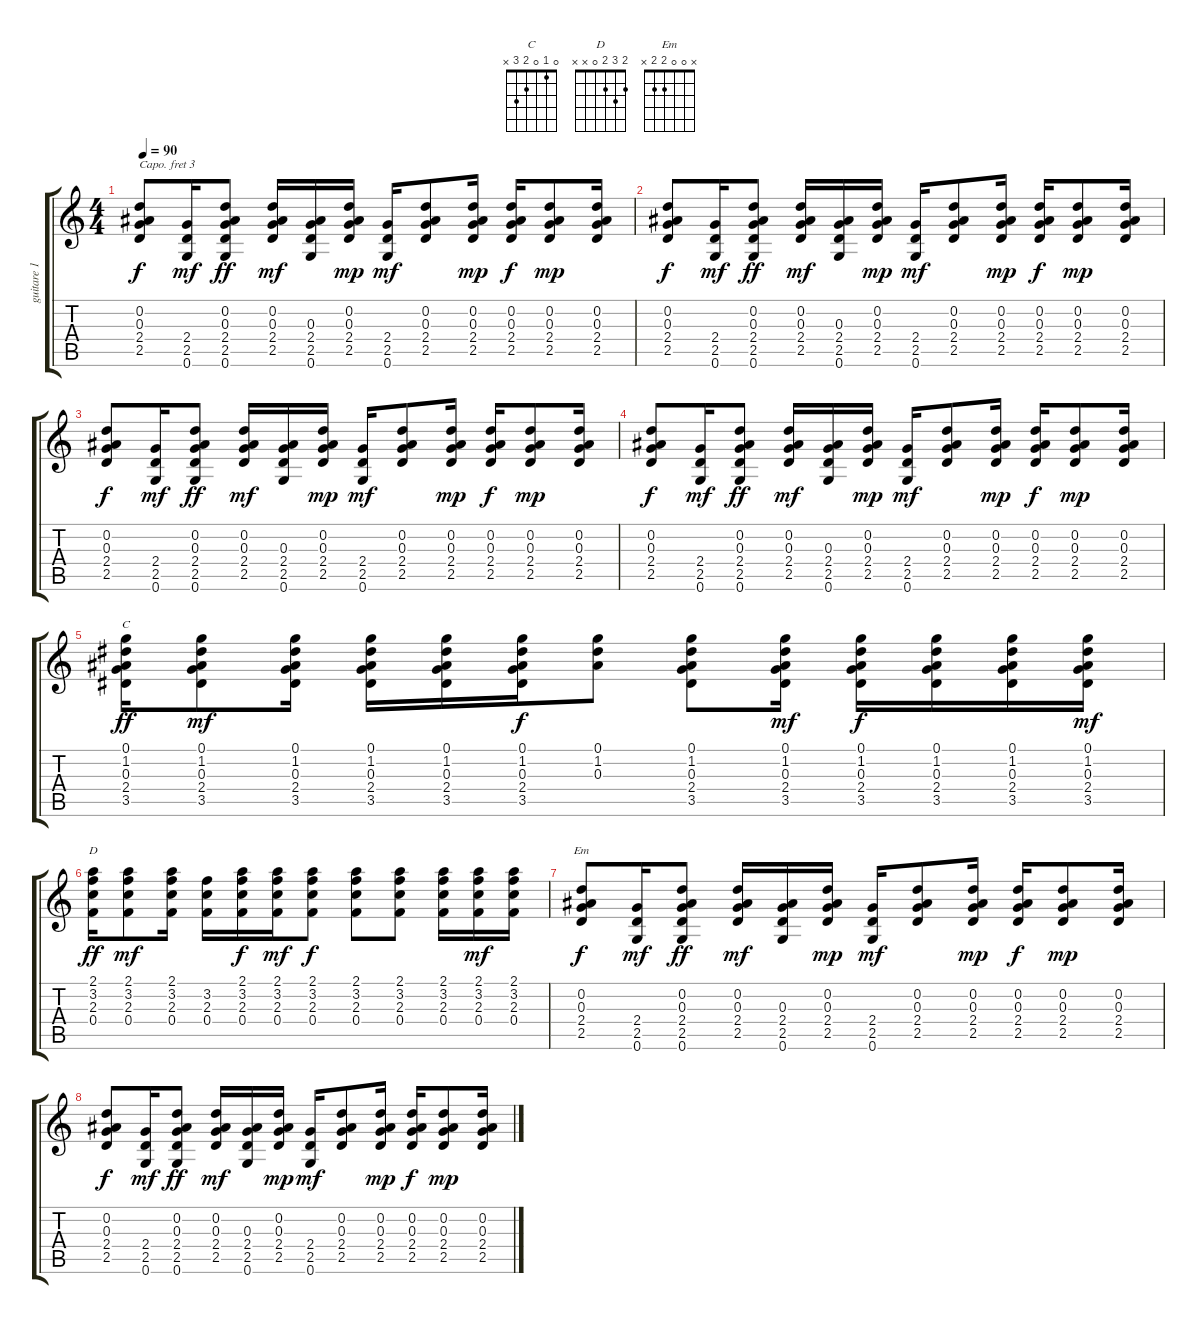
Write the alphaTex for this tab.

\track ("guitare 1" "guitare 1") {instrument acousticguitarsteel}
\staff {score tabs}
\capo 3
\tuning (E4 B3 G3 D3 A2 E2) {hide}
\chord ("C" 0 1 0 2 3 x)
\chord ("D" 2 3 2 0 x x)
\chord ("Em" x 0 0 2 2 x)
\ts (4 4)
\tempo 90
\clef g2
\ks c
(0.2 0.3 2.4 2.5).8{dy f} (2.4 2.5 0.6).16{dy mf} (0.2 0.3 2.4 2.5 0.6).8{dy ff} (0.2 0.3 2.4 2.5).16{dy mf} (0.3 2.4 2.5 0.6).16 (0.2 0.3 2.4 2.5).16{dy mp} (2.4 2.5 0.6).16{dy mf} (0.2 0.3 2.4 2.5).8 (0.2 0.3 2.4 2.5).16{dy mp} (0.2 0.3 2.4 2.5).16{dy f} (0.2 0.3 2.4 2.5).8{dy mp} (0.2 0.3 2.4 2.5).16 |
(0.2 0.3 2.4 2.5).8{dy f} (2.4 2.5 0.6).16{dy mf} (0.2 0.3 2.4 2.5 0.6).8{dy ff} (0.2 0.3 2.4 2.5).16{dy mf} (0.3 2.4 2.5 0.6).16 (0.2 0.3 2.4 2.5).16{dy mp} (2.4 2.5 0.6).16{dy mf} (0.2 0.3 2.4 2.5).8 (0.2 0.3 2.4 2.5).16{dy mp} (0.2 0.3 2.4 2.5).16{dy f} (0.2 0.3 2.4 2.5).8{dy mp} (0.2 0.3 2.4 2.5).16 |
(0.2 0.3 2.4 2.5).8{dy f} (2.4 2.5 0.6).16{dy mf} (0.2 0.3 2.4 2.5 0.6).8{dy ff} (0.2 0.3 2.4 2.5).16{dy mf} (0.3 2.4 2.5 0.6).16 (0.2 0.3 2.4 2.5).16{dy mp} (2.4 2.5 0.6).16{dy mf} (0.2 0.3 2.4 2.5).8 (0.2 0.3 2.4 2.5).16{dy mp} (0.2 0.3 2.4 2.5).16{dy f} (0.2 0.3 2.4 2.5).8{dy mp} (0.2 0.3 2.4 2.5).16 |
(0.2 0.3 2.4 2.5).8{dy f} (2.4 2.5 0.6).16{dy mf} (0.2 0.3 2.4 2.5 0.6).8{dy ff} (0.2 0.3 2.4 2.5).16{dy mf} (0.3 2.4 2.5 0.6).16 (0.2 0.3 2.4 2.5).16{dy mp} (2.4 2.5 0.6).16{dy mf} (0.2 0.3 2.4 2.5).8 (0.2 0.3 2.4 2.5).16{dy mp} (0.2 0.3 2.4 2.5).16{dy f} (0.2 0.3 2.4 2.5).8{dy mp} (0.2 0.3 2.4 2.5).16 |
(0.1 1.2 0.3 2.4 3.5).16{ch "C" dy ff} (0.1 1.2 0.3 2.4 3.5).8{dy mf} (0.1 1.2 0.3 2.4 3.5).16 (0.1 1.2 0.3 2.4 3.5).16 (0.1 1.2 0.3 2.4 3.5).16 (0.1 1.2 0.3 2.4 3.5).16{dy f} (0.1 1.2 0.3).8 (0.1 1.2 0.3 2.4 3.5).8 (0.1 1.2 0.3 2.4 3.5).16{dy mf} (0.1 1.2 0.3 2.4 3.5).16{dy f} (0.1 1.2 0.3 2.4 3.5).16 (0.1 1.2 0.3 2.4 3.5).16 (0.1 1.2 0.3 2.4 3.5).16{dy mf} |
(2.1 3.2 2.3 0.4).16{ch "D" dy ff} (2.1 3.2 2.3 0.4).8{dy mf} (2.1 3.2 2.3 0.4).16 (3.2 2.3 0.4).16 (2.1 3.2 2.3 0.4).16{dy f} (2.1 3.2 2.3 0.4).16{dy mf} (2.1 3.2 2.3 0.4).8{dy f} (2.1 3.2 2.3 0.4).8 (2.1 3.2 2.3 0.4).8 (2.1 3.2 2.3 0.4).16 (2.1 3.2 2.3 0.4).16{dy mf} (2.1 3.2 2.3 0.4).16 |
(0.2 0.3 2.4 2.5).8{ch "Em" dy f} (2.4 2.5 0.6).16{dy mf} (0.2 0.3 2.4 2.5 0.6).8{dy ff} (0.2 0.3 2.4 2.5).16{dy mf} (0.3 2.4 2.5 0.6).16 (0.2 0.3 2.4 2.5).16{dy mp} (2.4 2.5 0.6).16{dy mf} (0.2 0.3 2.4 2.5).8 (0.2 0.3 2.4 2.5).16{dy mp} (0.2 0.3 2.4 2.5).16{dy f} (0.2 0.3 2.4 2.5).8{dy mp} (0.2 0.3 2.4 2.5).16 |
(0.2 0.3 2.4 2.5).8{dy f} (2.4 2.5 0.6).16{dy mf} (0.2 0.3 2.4 2.5 0.6).8{dy ff} (0.2 0.3 2.4 2.5).16{dy mf} (0.3 2.4 2.5 0.6).16 (0.2 0.3 2.4 2.5).16{dy mp} (2.4 2.5 0.6).16{dy mf} (0.2 0.3 2.4 2.5).8 (0.2 0.3 2.4 2.5).16{dy mp} (0.2 0.3 2.4 2.5).16{dy f} (0.2 0.3 2.4 2.5).8{dy mp} (0.2 0.3 2.4 2.5).16
